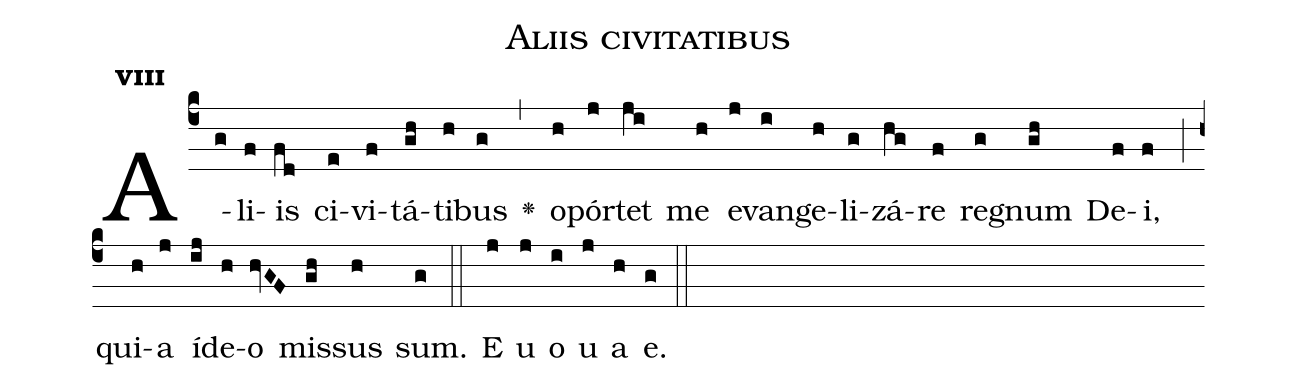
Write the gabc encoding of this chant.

name:Aliis civitatibus;
office-part:Antiphona;
mode:8;
%%
initial-style: 1;
name: Aliis civitatibus;
book: Antiphonae & Responsoria/Tomus IV, p. 94;
occasion: Dominica V per Annum;
office-part: Vesperae Ant Mb ad lib;
annotation: 8g;
centering-scheme: english;
font: OFLSortsMillGoudy;
height: 11;
width: 4.5;
%%
(c4)A(g)li(f)is(fd) ci(e)vi(f)tá(gh)ti(h)bus(g) <v>\greheightstar</v>(,) o(h)pór(j)tet(ji) me(h) e(j)van(i)ge(h)li(g)zá(hg)re(f) re(g)gnum(gh) De(f)i,(f) (;) qui(h)a(j) íd(ij)e(h)o(hvGF) mis(gh)sus(h) sum.(g) (::) E(j) u(j) o(i) u(j) a(h) e.(g) (::)
